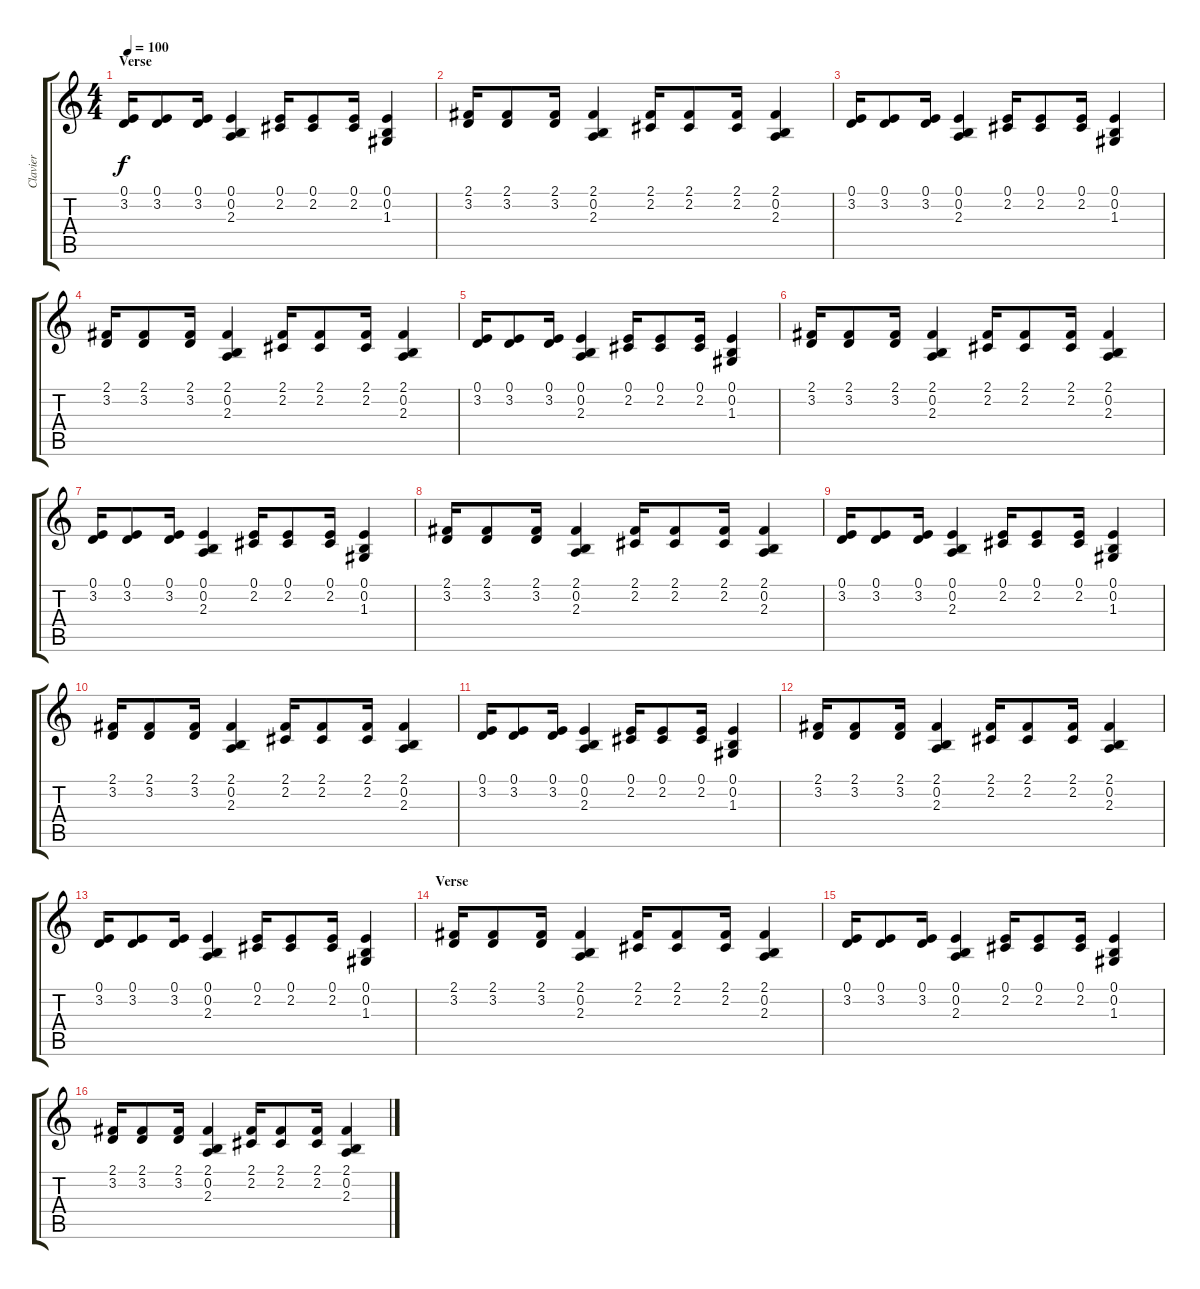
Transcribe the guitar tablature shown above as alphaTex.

\track ("Clavier" "Clavier") {instrument lead7fifths}
\staff {score tabs}
\tuning (E4 B3 G3 D3 A2 E2) {hide}
\ts (4 4)
\section ("" "Verse")
\tempo 100
\clef g2
\ks c
(0.1 3.2).16{dy f} (0.1 3.2).8 (0.1 3.2).16 (0.1 0.2 2.3).4 (0.1 2.2).16 (0.1 2.2).8 (0.1 2.2).16 (0.1 0.2 1.3).4 |
(2.1 3.2).16 (2.1 3.2).8 (2.1 3.2).16 (2.1 0.2 2.3).4 (2.1 2.2).16 (2.1 2.2).8 (2.1 2.2).16 (2.1 0.2 2.3).4 |
(0.1 3.2).16 (0.1 3.2).8 (0.1 3.2).16 (0.1 0.2 2.3).4 (0.1 2.2).16 (0.1 2.2).8 (0.1 2.2).16 (0.1 0.2 1.3).4 |
(2.1 3.2).16 (2.1 3.2).8 (2.1 3.2).16 (2.1 0.2 2.3).4 (2.1 2.2).16 (2.1 2.2).8 (2.1 2.2).16 (2.1 0.2 2.3).4 |
(0.1 3.2).16 (0.1 3.2).8 (0.1 3.2).16 (0.1 0.2 2.3).4 (0.1 2.2).16 (0.1 2.2).8 (0.1 2.2).16 (0.1 0.2 1.3).4 |
(2.1 3.2).16 (2.1 3.2).8 (2.1 3.2).16 (2.1 0.2 2.3).4 (2.1 2.2).16 (2.1 2.2).8 (2.1 2.2).16 (2.1 0.2 2.3).4 |
(0.1 3.2).16 (0.1 3.2).8 (0.1 3.2).16 (0.1 0.2 2.3).4 (0.1 2.2).16 (0.1 2.2).8 (0.1 2.2).16 (0.1 0.2 1.3).4 |
(2.1 3.2).16 (2.1 3.2).8 (2.1 3.2).16 (2.1 0.2 2.3).4 (2.1 2.2).16 (2.1 2.2).8 (2.1 2.2).16 (2.1 0.2 2.3).4 |
(0.1 3.2).16 (0.1 3.2).8 (0.1 3.2).16 (0.1 0.2 2.3).4 (0.1 2.2).16 (0.1 2.2).8 (0.1 2.2).16 (0.1 0.2 1.3).4 |
(2.1 3.2).16 (2.1 3.2).8 (2.1 3.2).16 (2.1 0.2 2.3).4 (2.1 2.2).16 (2.1 2.2).8 (2.1 2.2).16 (2.1 0.2 2.3).4 |
(0.1 3.2).16 (0.1 3.2).8 (0.1 3.2).16 (0.1 0.2 2.3).4 (0.1 2.2).16 (0.1 2.2).8 (0.1 2.2).16 (0.1 0.2 1.3).4 |
(2.1 3.2).16 (2.1 3.2).8 (2.1 3.2).16 (2.1 0.2 2.3).4 (2.1 2.2).16 (2.1 2.2).8 (2.1 2.2).16 (2.1 0.2 2.3).4 |
(0.1 3.2).16 (0.1 3.2).8 (0.1 3.2).16 (0.1 0.2 2.3).4 (0.1 2.2).16 (0.1 2.2).8 (0.1 2.2).16 (0.1 0.2 1.3).4 |
\section ("" "Verse")
(2.1 3.2).16 (2.1 3.2).8 (2.1 3.2).16 (2.1 0.2 2.3).4 (2.1 2.2).16 (2.1 2.2).8 (2.1 2.2).16 (2.1 0.2 2.3).4 |
(0.1 3.2).16 (0.1 3.2).8 (0.1 3.2).16 (0.1 0.2 2.3).4 (0.1 2.2).16 (0.1 2.2).8 (0.1 2.2).16 (0.1 0.2 1.3).4 |
(2.1 3.2).16 (2.1 3.2).8 (2.1 3.2).16 (2.1 0.2 2.3).4 (2.1 2.2).16 (2.1 2.2).8 (2.1 2.2).16 (2.1 0.2 2.3).4
